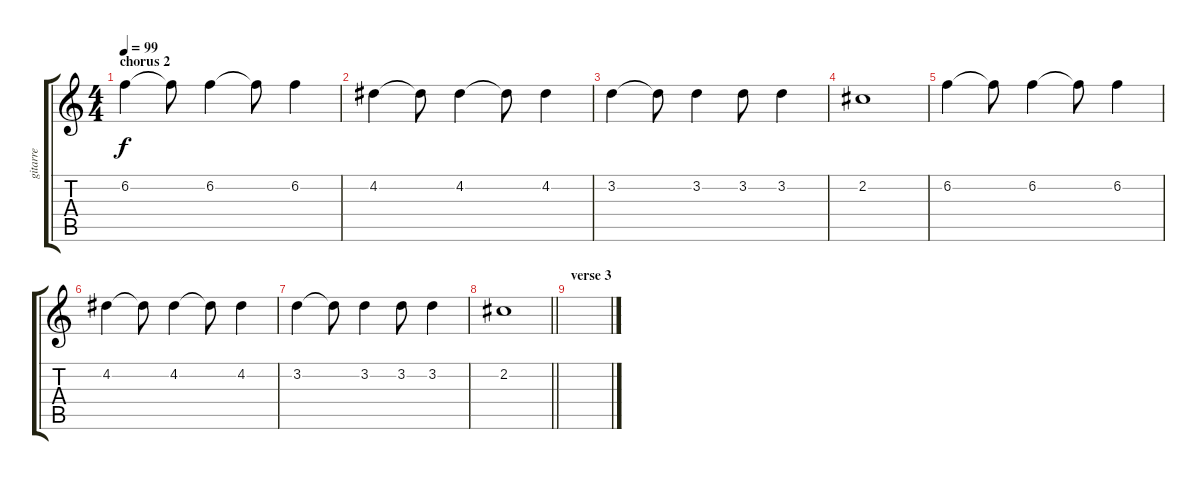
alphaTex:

\track ("gitarre" "gitarre") {instrument electricguitarjazz}
\staff {score tabs}
\tuning (E4 B3 G3 D3 A2 E2) {hide}
\ts (4 4)
\section ("" "chorus 2")
\tempo 99
\clef g2
\ks c
6.2.4{dy f} 6.2{t}.8 6.2.4 6.2{t}.8 6.2.4 |
4.2.4 4.2{t}.8 4.2.4 4.2{t}.8 4.2.4 |
3.2.4 3.2{t}.8 3.2.4 3.2.8 3.2.4 |
2.2.1 |
6.2.4 6.2{t}.8 6.2.4 6.2{t}.8 6.2.4 |
4.2.4 4.2{t}.8 4.2.4 4.2{t}.8 4.2.4 |
3.2.4 3.2{t}.8 3.2.4 3.2.8 3.2.4 |
\barLineRight lightlight
2.2.1 |
\section ("" "verse 3")
